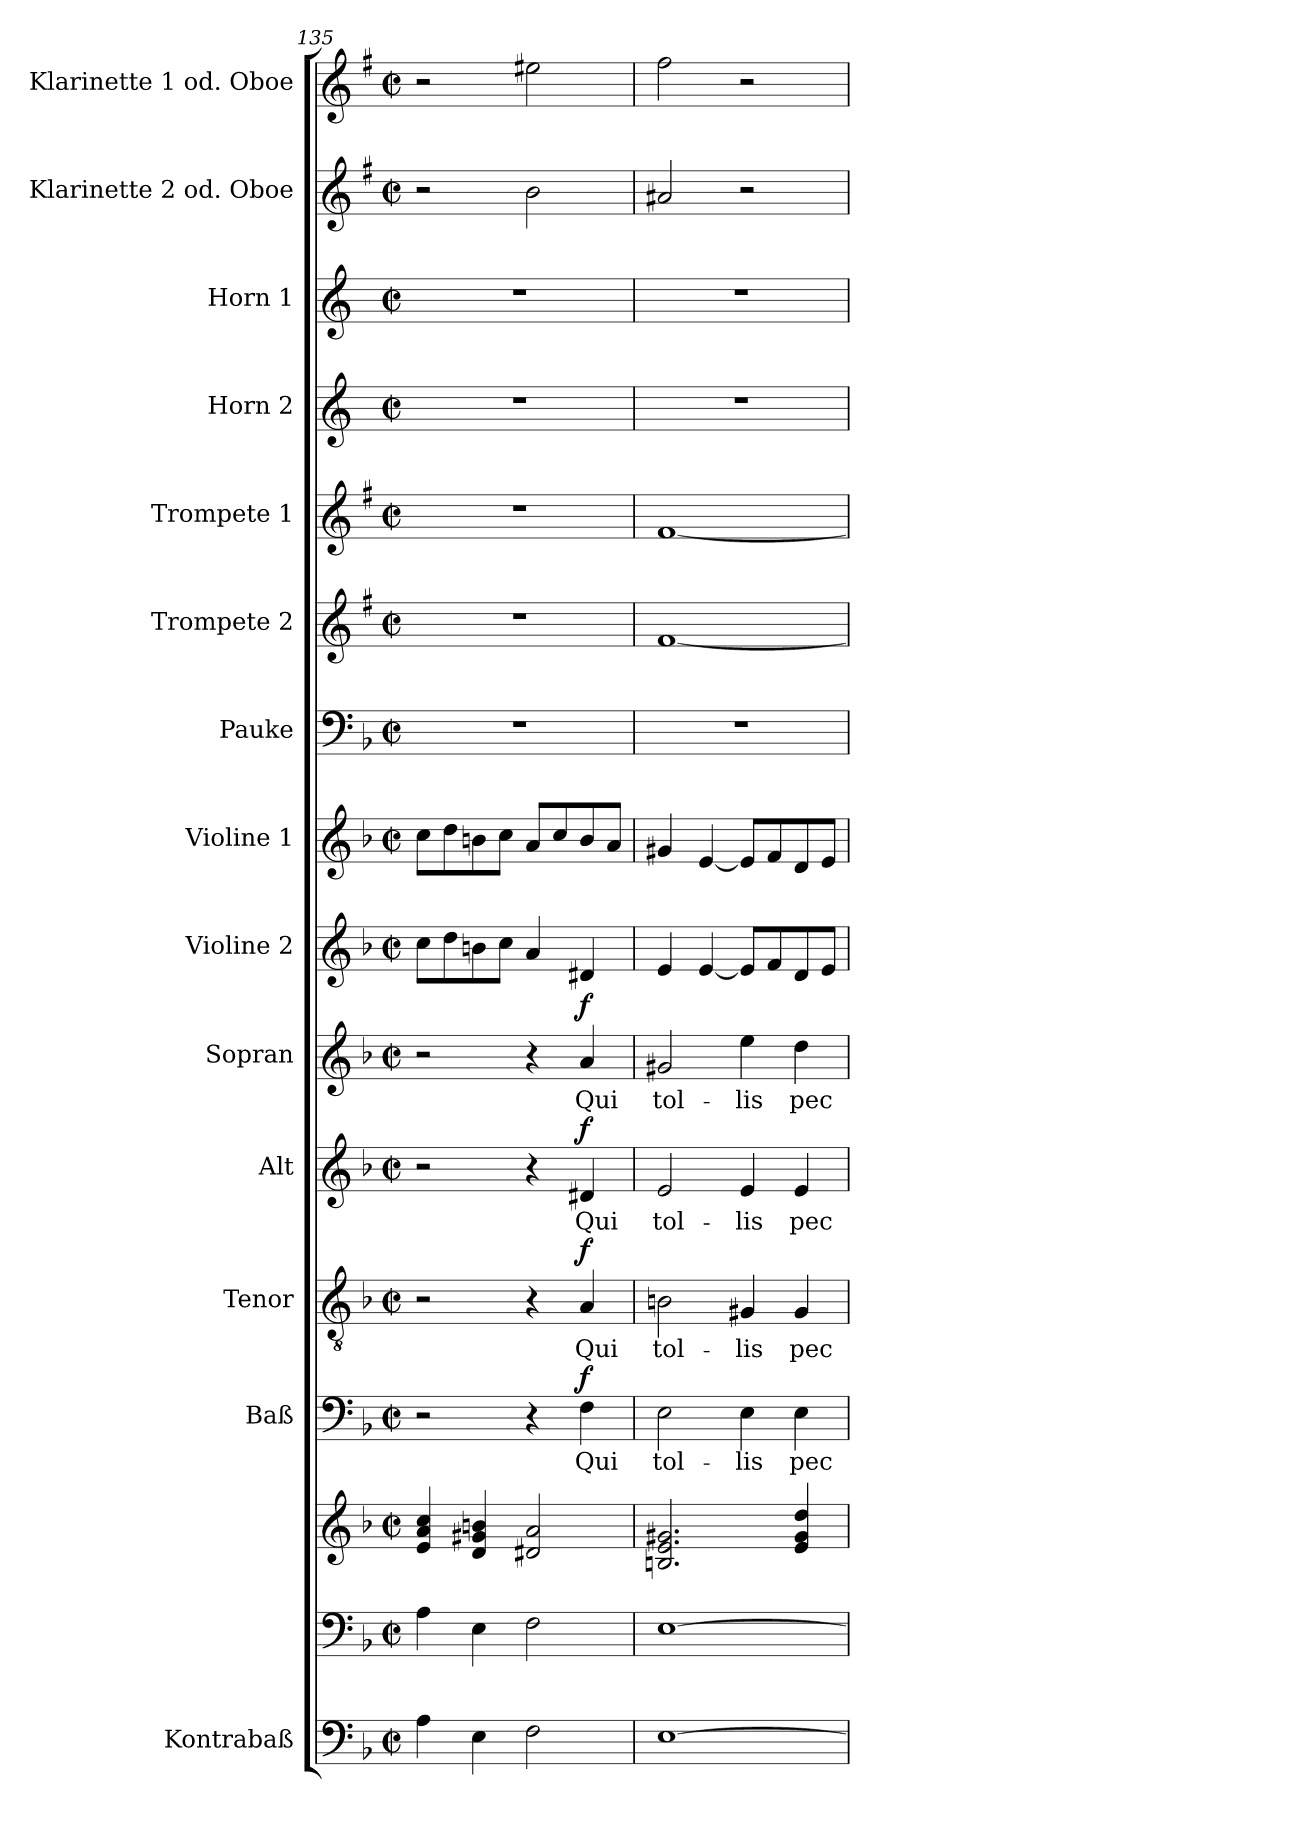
**kern	**kern	**kern	**kern	**text	**dynam	**kern	**text	**dynam	**kern	**text	**dynam	**kern	**text	**dynam	**kern	**kern	**kern	**kern	**kern	**kern	**kern	**kern	**kern
*part15	*part14	*part14	*part13	*part13	*part13	*part12	*part12	*part12	*part11	*part11	*part11	*part10	*part10	*part10	*part9	*part8	*part7	*part6	*part5	*part4	*part3	*part2	*part1
*staff16	*staff15	*staff14	*staff13	*staff13	*staff13	*staff12	*staff12	*staff12	*staff11	*staff11	*staff11	*staff10	*staff10	*staff10	*staff9	*staff8	*staff7	*staff6	*staff5	*staff4	*staff3	*staff2	*staff1
*I"Kontrabaß	*	*	*I"Baß	*	*	*I"Tenor	*	*	*I"Alt	*	*	*I"Sopran	*	*	*I"Violine 2	*I"Violine 1	*I"Pauke	*I"Trompete 2	*I"Trompete 1	*I"Horn 2	*I"Horn 1	*I"Klarinette 2 od. Oboe	*I"Klarinette 1 od. Oboe
*	*	*	*	*	*	*	*	*	*	*	*	*	*	*	*	*	*	*I'Tpt	*I'Tpt	*I'Hn	*I'Hn	*	*
*clefF4	*clefF4	*clefG2	*clefF4	*	*	*clefGv2	*	*	*clefG2	*	*	*clefG2	*	*	*clefG2	*clefG2	*clefF4	*clefG2	*clefG2	*clefG2	*clefG2	*clefG2	*clefG2
*ITrd7c12	*	*	*	*	*	*	*	*	*	*	*	*	*	*	*	*	*	*ITrd1c2	*ITrd1c2	*ITrd4c7	*ITrd4c7	*ITrd1c2	*ITrd1c2
*k[b-]	*k[b-]	*k[b-]	*k[b-]	*	*	*k[b-]	*	*	*k[b-]	*	*	*k[b-]	*	*	*k[b-]	*k[b-]	*k[b-]	*k[b-]	*k[b-]	*k[b-]	*k[b-]	*k[b-]	*k[b-]
*F:	*F:	*F:	*F:	*	*	*F:	*	*	*F:	*	*	*F:	*	*	*F:	*F:	*F:	*F:	*F:	*F:	*F:	*F:	*F:
*M2/2	*M2/2	*M2/2	*M2/2	*	*	*M2/2	*	*	*M2/2	*	*	*M2/2	*	*	*M2/2	*M2/2	*M2/2	*M2/2	*M2/2	*M2/2	*M2/2	*M2/2	*M2/2
*met(c|)	*met(c|)	*met(c|)	*met(c|)	*	*	*met(c|)	*	*	*met(c|)	*	*	*met(c|)	*	*	*met(c|)	*met(c|)	*met(c|)	*met(c|)	*met(c|)	*met(c|)	*met(c|)	*met(c|)	*met(c|)
=135	=135	=135	=135	=135	=135	=135	=135	=135	=135	=135	=135	=135	=135	=135	=135	=135	=135	=135	=135	=135	=135	=135	=135
4AA\	4A\	4e/ 4a/ 4cc/	2r	.	.	2r	.	.	2r	.	.	2r	.	.	8cc\L	8cc\L	1r	1r	1r	1r	1r	2r	2r
.	.	.	.	.	.	.	.	.	.	.	.	.	.	.	8dd\	8dd\	.	.	.	.	.	.	.
4EE\	4E\	4d/ 4g#X/ 4bn/	.	.	.	.	.	.	.	.	.	.	.	.	8bn\	8bn\	.	.	.	.	.	.	.
.	.	.	.	.	.	.	.	.	.	.	.	.	.	.	8cc\J	8cc\J	.	.	.	.	.	.	.
2FF\	2F\	2d#X/ 2a/	4r	.	.	4r	.	.	4r	.	.	4r	.	.	4a/	8a/L	.	.	.	.	.	2a\	2dd#X\
.	.	.	.	.	.	.	.	.	.	.	.	.	.	.	.	8cc/	.	.	.	.	.	.	.
!	!	!	!	!LO:LY:b	!LO:DY:a	!	!LO:LY:b	!LO:DY:a	!	!LO:LY:b	!LO:DY:a	!	!LO:LY:b	!LO:DY:a	!	!	!	!	!	!	!	!	!
.	.	.	4F\	Qui	f	4A/	Qui	f	4d#X/	Qui	f	4a/	Qui	f	4d#X/	8b/	.	.	.	.	.	.	.
.	.	.	.	.	.	.	.	.	.	.	.	.	.	.	.	8a/J	.	.	.	.	.	.	.
=136	=136	=136	=136	=136	=136	=136	=136	=136	=136	=136	=136	=136	=136	=136	=136	=136	=136	=136	=136	=136	=136	=136	=136
!	!	!	!	!LO:LY:b	!	!	!LO:LY:b	!	!	!LO:LY:b	!	!	!LO:LY:b	!	!	!	!	!	!	!	!	!	!
[1EE	[1E	2.Bn/ 2.e/ 2.g#X/	2E\	tol-	.	2Bn\	tol-	.	2e/	tol-	.	2g#X/	tol-	.	4e/	4g#X/	1r	[1e	[1e	1r	1r	2g#X/	2ee\
.	.	.	.	.	.	.	.	.	.	.	.	.	.	.	[4e/	[4e/	.	.	.	.	.	.	.
!	!	!	!	!LO:LY:b	!	!	!LO:LY:b	!	!	!LO:LY:b	!	!	!LO:LY:b	!	!	!	!	!	!	!	!	!	!
.	.	.	4E\	-lis	.	4G#X/	-lis	.	4e/	-lis	.	4ee\	-lis	.	8e/L]	8e/L]	.	.	.	.	.	2r	2r
.	.	.	.	.	.	.	.	.	.	.	.	.	.	.	8f/	8f/	.	.	.	.	.	.	.
!	!	!	!	!LO:LY:b	!	!	!LO:LY:b	!	!	!LO:LY:b	!	!	!LO:LY:b	!	!	!	!	!	!	!	!	!	!
.	.	4e/ 4g#/ 4dd/	4E\	pec-	.	4G#/	pec-	.	4e/	pec-	.	4dd\	pec-	.	8d/	8d/	.	.	.	.	.	.	.
.	.	.	.	.	.	.	.	.	.	.	.	.	.	.	8e/J	8e/J	.	.	.	.	.	.	.
=	=	=	=	=	=	=	=	=	=	=	=	=	=	=	=	=	=	=	=	=	=	=	=
*-	*-	*-	*-	*-	*-	*-	*-	*-	*-	*-	*-	*-	*-	*-	*-	*-	*-	*-	*-	*-	*-	*-	*-
